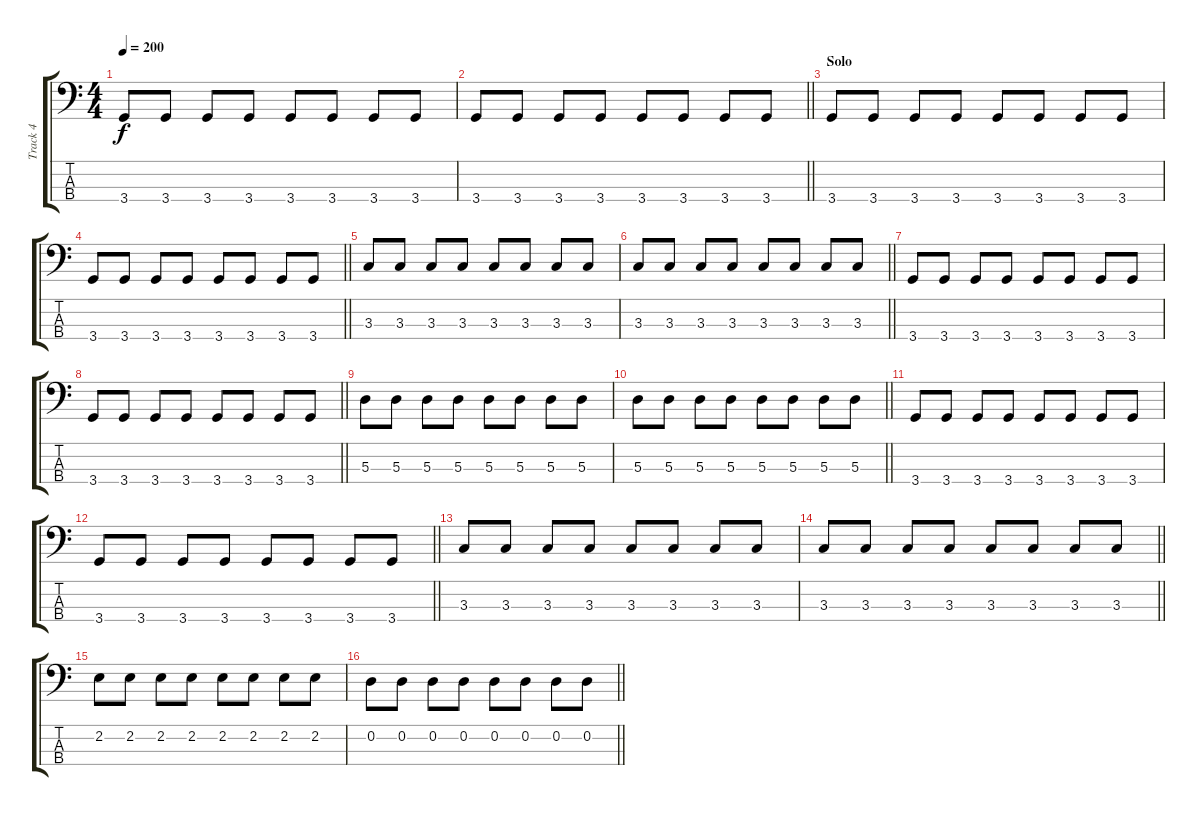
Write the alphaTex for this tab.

\track ("Track 4" "Track 4") {instrument electricbassfinger}
\staff {score tabs}
\tuning (G2 D2 A1 E1) {hide}
\ts (4 4)
\tempo 200
\clef f4
\ks c
3.4.8{dy f} 3.4.8 3.4.8 3.4.8 3.4.8 3.4.8 3.4.8 3.4.8 |
\barLineRight lightlight
3.4.8 3.4.8 3.4.8 3.4.8 3.4.8 3.4.8 3.4.8 3.4.8 |
\section ("" "Solo")
3.4.8 3.4.8 3.4.8 3.4.8 3.4.8 3.4.8 3.4.8 3.4.8 |
\barLineRight lightlight
3.4.8 3.4.8 3.4.8 3.4.8 3.4.8 3.4.8 3.4.8 3.4.8 |
3.3.8 3.3.8 3.3.8 3.3.8 3.3.8 3.3.8 3.3.8 3.3.8 |
\barLineRight lightlight
3.3.8 3.3.8 3.3.8 3.3.8 3.3.8 3.3.8 3.3.8 3.3.8 |
3.4.8 3.4.8 3.4.8 3.4.8 3.4.8 3.4.8 3.4.8 3.4.8 |
\barLineRight lightlight
3.4.8 3.4.8 3.4.8 3.4.8 3.4.8 3.4.8 3.4.8 3.4.8 |
5.3.8 5.3.8 5.3.8 5.3.8 5.3.8 5.3.8 5.3.8 5.3.8 |
\barLineRight lightlight
5.3.8 5.3.8 5.3.8 5.3.8 5.3.8 5.3.8 5.3.8 5.3.8 |
3.4.8 3.4.8 3.4.8 3.4.8 3.4.8 3.4.8 3.4.8 3.4.8 |
\barLineRight lightlight
3.4.8 3.4.8 3.4.8 3.4.8 3.4.8 3.4.8 3.4.8 3.4.8 |
3.3.8 3.3.8 3.3.8 3.3.8 3.3.8 3.3.8 3.3.8 3.3.8 |
\barLineRight lightlight
3.3.8 3.3.8 3.3.8 3.3.8 3.3.8 3.3.8 3.3.8 3.3.8 |
2.2.8 2.2.8 2.2.8 2.2.8 2.2.8 2.2.8 2.2.8 2.2.8 |
\barLineRight lightlight
0.2.8 0.2.8 0.2.8 0.2.8 0.2.8 0.2.8 0.2.8 0.2.8
